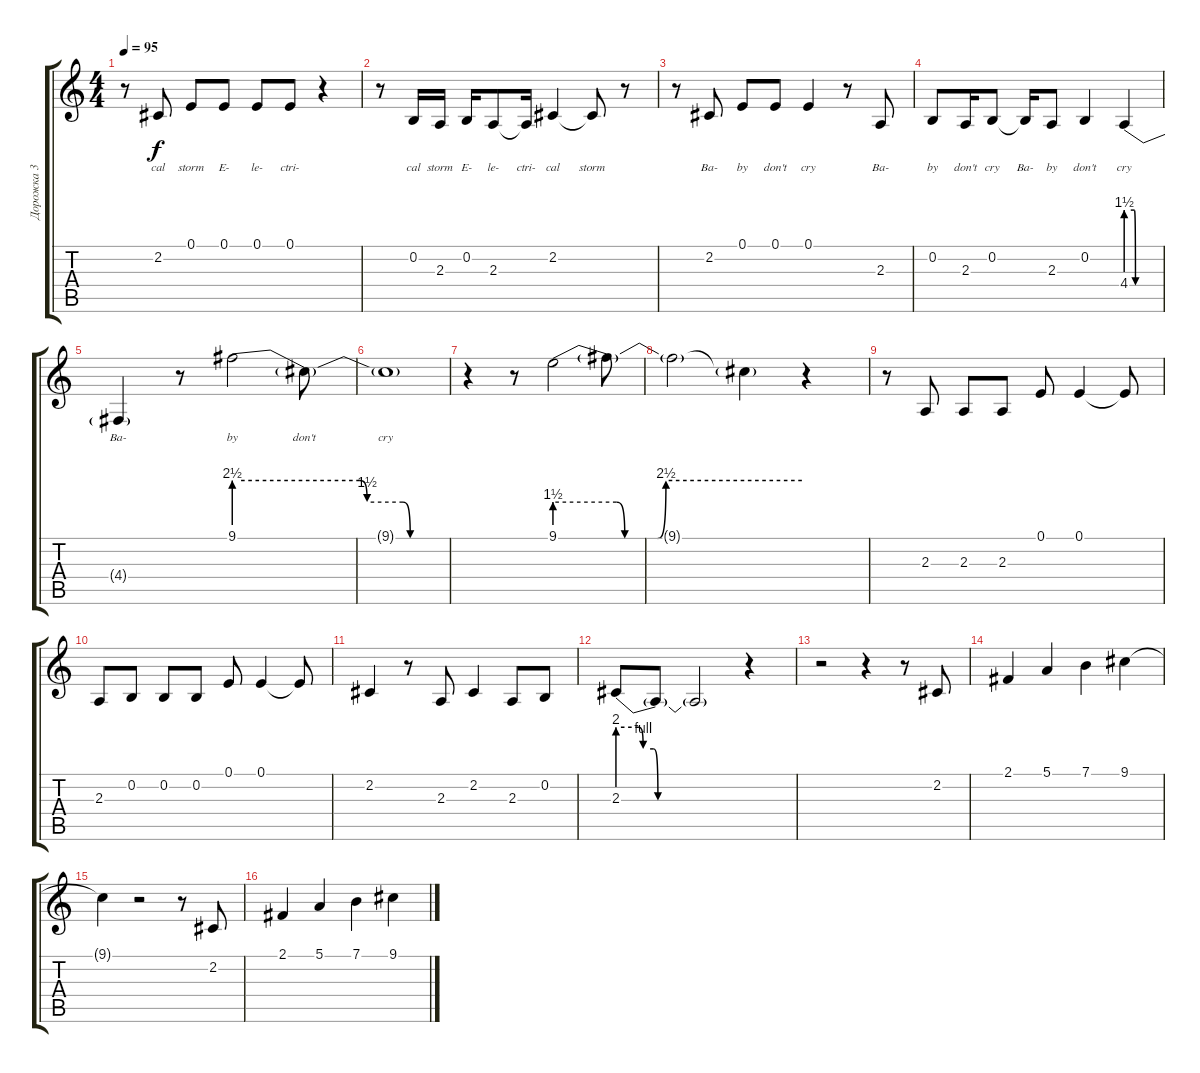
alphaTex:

\track ("Дорожка 3" "Дорожка 3") {instrument lead2sawtooth}
\staff {score tabs}
\tuning (E4 B3 G3 D3 A2 E2) {hide}
\ts (4 4)
\tempo 95
\clef g2
\ks c
r.8{dy f} 2.2.8{lyrics (0 "cal") lyrics (1 "") lyrics (2 "") lyrics (3 "") lyrics (4 "")} 0.1.8{lyrics (0 "storm") lyrics (1 "") lyrics (2 "") lyrics (3 "") lyrics (4 "")} 0.1.8{lyrics (0 "E-") lyrics (1 "") lyrics (2 "") lyrics (3 "") lyrics (4 "")} 0.1.8{lyrics (0 "le-") lyrics (1 "") lyrics (2 "") lyrics (3 "") lyrics (4 "")} 0.1.8{lyrics (0 "ctri-") lyrics (1 "") lyrics (2 "") lyrics (3 "") lyrics (4 "")} r.4 |
r.8 0.2.16{lyrics (0 "cal") lyrics (1 "") lyrics (2 "") lyrics (3 "") lyrics (4 "")} 2.3.16{lyrics (0 "storm") lyrics (1 "") lyrics (2 "") lyrics (3 "") lyrics (4 "")} 0.2.16{lyrics (0 "E-") lyrics (1 "") lyrics (2 "") lyrics (3 "") lyrics (4 "")} 2.3.8{lyrics (0 "le-") lyrics (1 "") lyrics (2 "") lyrics (3 "") lyrics (4 "")} 2.3{t}.16{lyrics (0 "ctri-") lyrics (1 "") lyrics (2 "") lyrics (3 "") lyrics (4 "")} 2.2.4{lyrics (0 "cal") lyrics (1 "") lyrics (2 "") lyrics (3 "") lyrics (4 "")} 2.2{t}.8{lyrics (0 "storm") lyrics (1 "") lyrics (2 "") lyrics (3 "") lyrics (4 "")} r.8 |
r.8 2.2.8{lyrics (0 "Ba-") lyrics (1 "") lyrics (2 "") lyrics (3 "") lyrics (4 "")} 0.1.8{lyrics (0 "by") lyrics (1 "") lyrics (2 "") lyrics (3 "") lyrics (4 "")} 0.1.8{lyrics (0 "don't") lyrics (1 "") lyrics (2 "") lyrics (3 "") lyrics (4 "")} 0.1.4{lyrics (0 "cry") lyrics (1 "") lyrics (2 "") lyrics (3 "") lyrics (4 "")} r.8 2.3.8{lyrics (0 "Ba-") lyrics (1 "") lyrics (2 "") lyrics (3 "") lyrics (4 "")} |
0.2.8{lyrics (0 "by") lyrics (1 "") lyrics (2 "") lyrics (3 "") lyrics (4 "")} 2.3.16{lyrics (0 "don't") lyrics (1 "") lyrics (2 "") lyrics (3 "") lyrics (4 "")} 0.2.8{lyrics (0 "cry") lyrics (1 "") lyrics (2 "") lyrics (3 "") lyrics (4 "")} 0.2{t}.16{lyrics (0 "Ba-") lyrics (1 "") lyrics (2 "") lyrics (3 "") lyrics (4 "")} 2.3.8{lyrics (0 "by") lyrics (1 "") lyrics (2 "") lyrics (3 "") lyrics (4 "")} 0.2.4{lyrics (0 "don't") lyrics (1 "") lyrics (2 "") lyrics (3 "") lyrics (4 "")} 4.4{be (custom 0 6 15 6 17 0 60 0)}.4{lyrics (0 "cry") lyrics (1 "") lyrics (2 "") lyrics (3 "") lyrics (4 "")} |
4.4{t}.4{lyrics (0 "Ba-") lyrics (1 "") lyrics (2 "") lyrics (3 "") lyrics (4 "")} r.8 9.1{be (custom 0 10 35 10 37 6 47 6 49 0 60 0)}.2{lyrics (0 "by") lyrics (1 "") lyrics (2 "") lyrics (3 "") lyrics (4 "")} 9.1{t}.8{lyrics (0 "don't") lyrics (1 "") lyrics (2 "") lyrics (3 "") lyrics (4 "")} |
9.1{t}.1{lyrics (0 "cry") lyrics (1 "") lyrics (2 "") lyrics (3 "") lyrics (4 "")} |
r.4 r.8 9.1{be (custom 0 6 15 6 17 0 25 0 27 10 60 10)}.2{lyrics (0 "") lyrics (1 "") lyrics (2 "") lyrics (3 "") lyrics (4 "")} 9.1{t}.8 |
9.1{t}.2 9.1{t}.4 r.4 |
r.8 2.3.8 2.3.8 2.3.8 0.1.8 0.1.4 0.1{t}.8 |
2.3.8 0.2.8 0.2.8 0.2.8 0.1.8 0.1.4 0.1{t}.8 |
2.2.4 r.8 2.3.8 2.2.4 2.3.8 0.2.8 |
2.3{be (custom 0 8 10 8 12 4 17 4 19 0 60 0)}.8 2.3{t}.8 2.3{t}.2 r.4 |
r.2 r.4 r.8 2.2.8 |
2.1.4 5.1.4 7.1.4 9.1.4 |
9.1{t}.4 r.2 r.8 2.2.8 |
2.1.4 5.1.4 7.1.4 9.1.4
